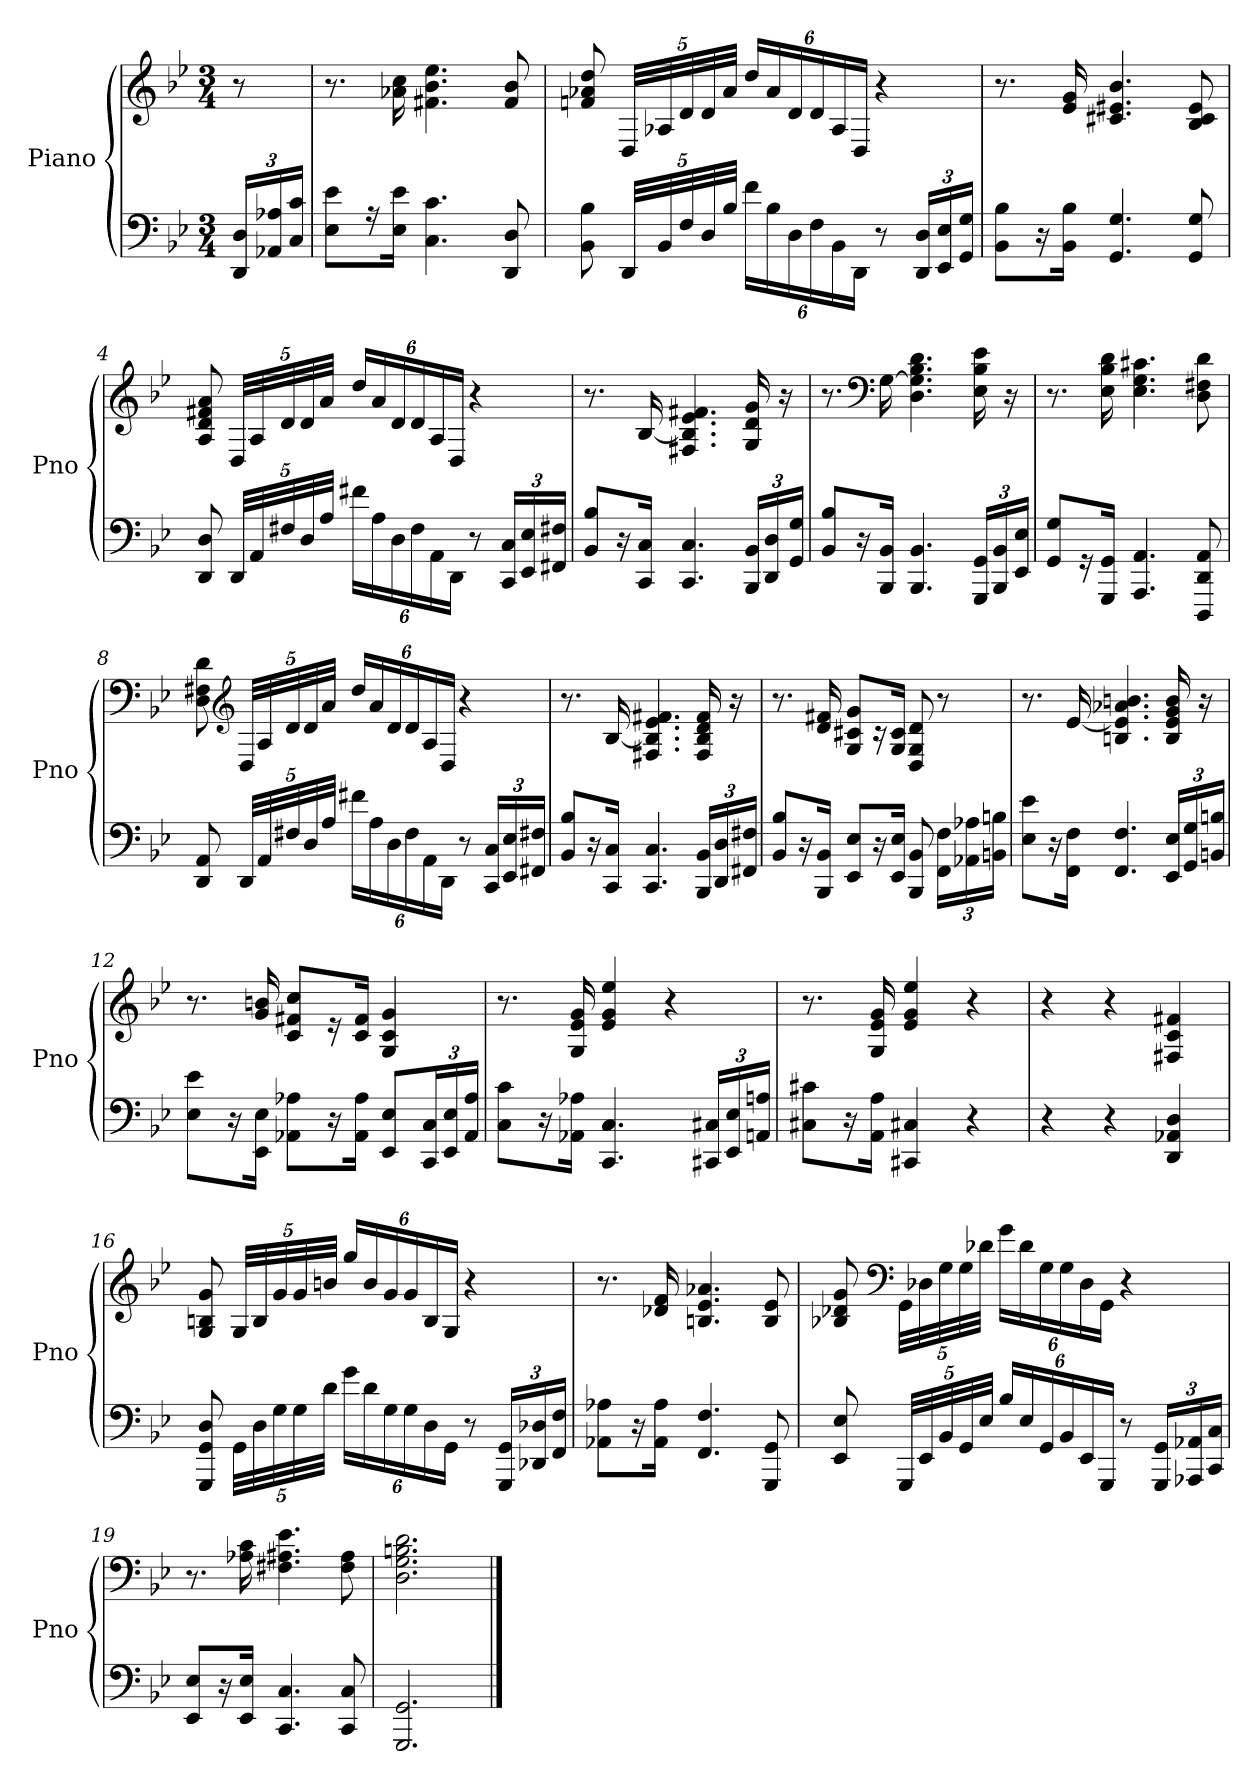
**kern	**kern
*part1	*part1
*staff2	*staff1
*I"Piano	*
*I'Pno	*
*clefF4	*clefG2
*k[b-e-]	*k[b-e-]
*g:	*g:
*M3/4	*M3/4
=	=
24DD 24DLL	8r
24AA-X 24A-X	.
24C 24cJJ	.
=1	=1
8E- 8e-L	8.r
16r	.
16E- 16e-Jk	16a-X 16cc
4.C 4.c	4.f#X 4.b- 4.ee-
8DD 8D	8f# 8b-
=2	=2
8BB- 8B-	8fn 8a-X 8dd
40DDLLL	40DLLL
40BB-	40A-X
40F	40d
40D	40d
40B-JJJ	40a-JJJ
24fLL	24ddLL
24B-	24a-
24D	24d
24F	24d
24BB-	24A-
24DDJJ	24DJJ
8r	4r
24DD 24DLL	.
24EE- 24E-	.
24GG 24GJJ	.
=3	=3
8BB- 8B-L	8.r
16r	.
16BB- 16B-Jk	16e- 16g
4.GG 4.G	4.c#X 4.e#X 4.b-
8GG 8G	8B- 8c# 8e#
=4	=4
8DD 8D	8A 8d 8f#X 8a
40DDLLL	40DLLL
40AA	40A
40F#X	40d
40D	40d
40AJJJ	40aJJJ
24f#XLL	24ddLL
24A	24a
24D	24d
24F#	24d
24AA	24A
24DDJJ	24DJJ
8r	4r
24CC 24CLL	.
24EE- 24E-	.
24FF#X 24F#XJJ	.
=5	=5
8BB- 8B-L	8.r
16r	.
16CC 16CJk	[16B-
4.CC 4.C	4.F#X 4.B-] 4.e- 4.f#X
24BBB- 24BB-LL	16G 16d 16g
24DD 24D	.
.	16r
24GG 24GJJ	.
=6	=6
8BB- 8B-L	8.r
16r	.
*	*clefF4
16BBB- 16BB-Jk	[16G
4.BBB- 4.BB-	4.D 4.G] 4.B- 4.d
24GGG 24GGLL	16E- 16B- 16e-
24BBB- 24BB-	.
.	16r
24EE- 24E-JJ	.
=7	=7
8GG 8GL	8.r
16r	.
16GGG 16GGJk	16E- 16B- 16d
4.AAA 4.AA	4.E- 4.G 4.c#X
8DDD 8DD 8AA	8D 8F#X 8d
=8	=8
8DD 8AA	8D 8F#X 8d
*	*clefG2
40DDLLL	40DLLL
40AA	40A
40F#X	40d
40D	40d
40AJJJ	40aJJJ
24f#XLL	24ddLL
24A	24a
24D	24d
24F#	24d
24AA	24A
24DDJJ	24DJJ
8r	4r
24CC 24CLL	.
24EE- 24E-	.
24FF#X 24F#XJJ	.
=9	=9
8BB- 8B-L	8.r
16r	.
16CC 16CJk	[16B-
4.CC 4.C	4.F#X 4.B-] 4.e- 4.f#X
24BBB- 24BB-LL	16F# 16B- 16d 16f#
24DD 24D	.
.	16r
24FF#X 24F#XJJ	.
=10	=10
8BB- 8B-L	8.r
16r	.
16BBB- 16BB-Jk	16d 16f#X
8EE- 8E-L	8G 8c#X 8gL
16r	16r
16EE- 16E-Jk	16G 16c#Jk
8BBB- 8BB-	8D 8G 8d
24FF 24FLL	8r
24AA-X 24A-X	.
24BBn 24BnJJ	.
=11	=11
8E- 8e-L	8.r
16r	.
16FF 16FJk	[16e-
4.FF 4.F	4.Bn 4.e-] 4.a-X 4.bn
24EE- 24E-LL	16B 16e- 16g 16b
24GG 24G	.
.	16r
24BBn 24BnJJ	.
=12	=12
8E- 8e-L	8.r
16r	.
16EE- 16E-Jk	16g 16bn
8AA-X 8A-XL	8c 8f#X 8ccL
16r	16r
16AA- 16A-Jk	16c 16f#Jk
8EE- 8E-L	4G 4c 4g
24CC 24CL	.
24EE- 24E-	.
24AA- 24A-JJ	.
=13	=13
8C 8cL	8.r
16r	.
16AA-X 16A-XJk	16G 16e- 16g
4.CC 4.C	4e- 4g 4ee-
.	4r
24CC#X 24C#XLL	.
24EE- 24E-	.
24AAn 24AnJJ	.
=14	=14
8C#X 8c#XL	8.r
16r	.
16AA 16AJk	16G 16e- 16g
4CC#X 4C#X	4e- 4g 4ee-
4r	4r
=15	=15
4r	4r
4r	4r
4DD 4AA-X 4D	4F#X 4c 4f#X
=16	=16
8GGG 8GG 8D	8G 8Bn 8g
40GGLLL	40GLLL
40D	40B
40G	40g
40G	40g
40dJJJ	40bnJJJ
24gLL	24ggLL
24d	24b
24G	24g
24G	24g
24D	24B
24GGJJ	24GJJ
8r	4r
24GGG 24GGLL	.
24DD-X 24D-X	.
24FF 24FJJ	.
=17	=17
8AA-X 8A-XL	8.r
16r	.
16AA- 16A-Jk	16d-X 16f
4.FF 4.F	4.Bn 4.e- 4.a-X
8GGG 8GG	8B 8e-
=18	=18
8EE- 8E-	8B-X 8d-X 8g
*	*clefF4
40GGGLLL	40GGLLL
40EE-	40D-X
40BB-	40G
40GG	40G
40E-JJJ	40d-XJJJ
24B-LL	24gLL
24E-	24d-
24GG	24G
24BB-	24G
24EE-	24D-
24GGGJJ	24GGJJ
8r	4r
24GGG 24GGLL	.
24AAA-X 24AA-X	.
24CC 24CJJ	.
=19	=19
8EE- 8E-L	8.r
16r	.
16EE- 16E-Jk	16A-X 16c
4.CC 4.C	4.F#X 4.A#X 4.e-
8CC 8C	8F# 8A#
=20	=20
2.GGG 2.GG	2.D 2.G 2.Bn 2.d
==	==
*-	*-
